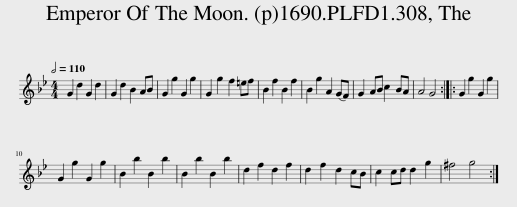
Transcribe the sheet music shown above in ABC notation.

X:1
L:1/8
Q:1/2=110
M:4/4
I:linebreak $
K:Gmin
V:1 treble
V:1
 G2 d2 G2 d2 | G2 d2 B2 AB | G2 g2 G2 g2 | G2 g2 f2 =ef | B2 f2 B2 f2 | %5
 B2 g2 A2 (GF) | G2 AB c2 BA | A4 G4 :: G2 g2 G2 g2 |$ G2 g2 G2 g2 | %10
 B2 b2 B2 b2 | B2 b2 B2 b2 | d2 f2 d2 f2 | d2 f2 d2 cB | c2 cd d2 g2 | %15
 ^f4 g4 :| %16
